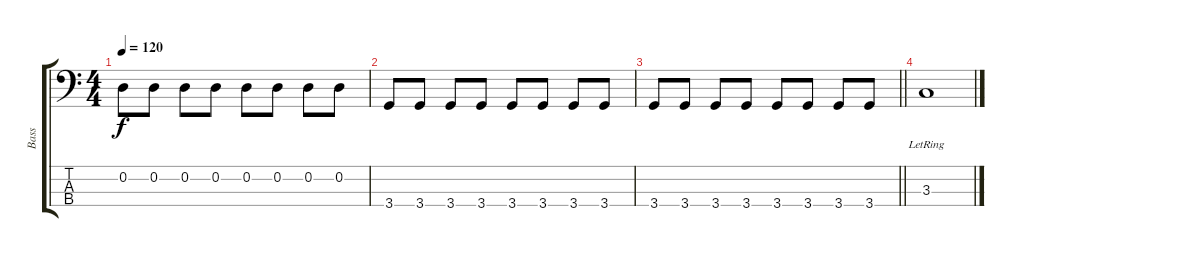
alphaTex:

\track ("Bass" "Bass") {instrument electricbassfinger}
\staff {score tabs}
\tuning (G2 D2 A1 E1) {hide}
\ts (4 4)
\tempo 120
\clef f4
\ks c
0.2.8{dy f} 0.2.8 0.2.8 0.2.8 0.2.8 0.2.8 0.2.8 0.2.8 |
3.4.8 3.4.8 3.4.8 3.4.8 3.4.8 3.4.8 3.4.8 3.4.8 |
\barLineRight lightlight
3.4.8 3.4.8 3.4.8 3.4.8 3.4.8 3.4.8 3.4.8 3.4.8 |
3.3{lr}.1
